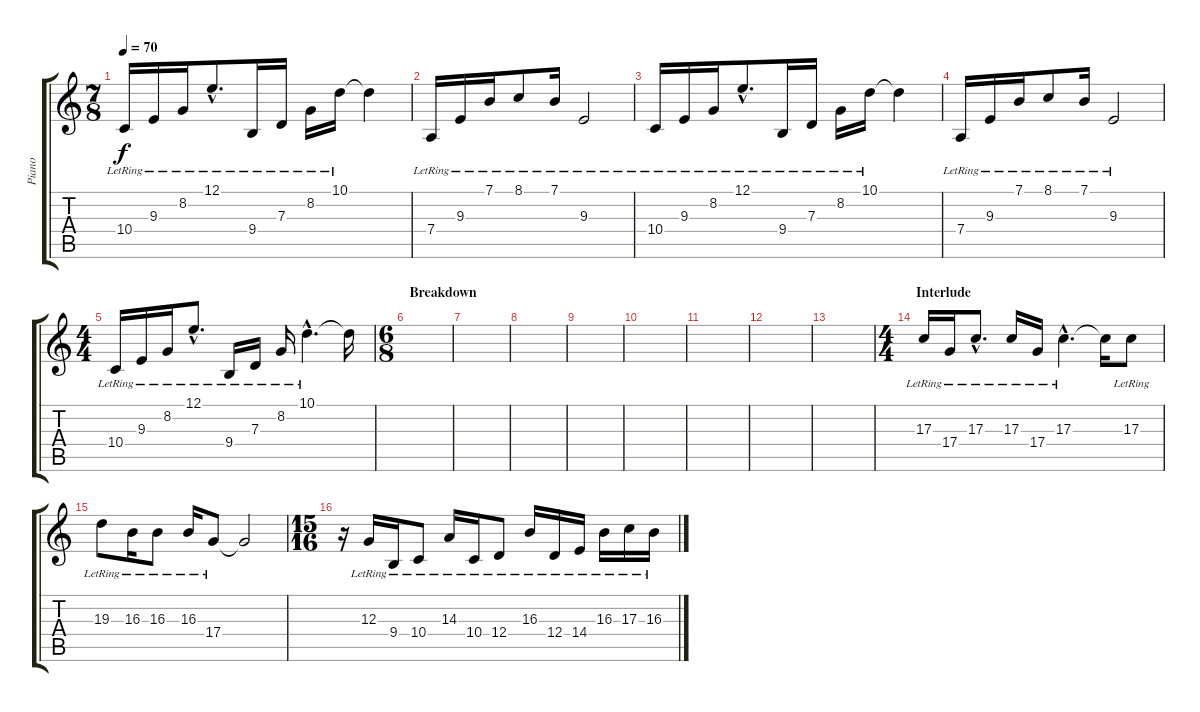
\track ("Piano" "Piano") {instrument brightacousticpiano}
\staff {score tabs}
\tuning (E4 B3 G3 D3 A2 E2) {hide}
\ts (7 8)
\tempo 70
\clef g2
\ks c
10.4{lr}.16{dy f} 9.3{lr}.16 8.2{lr}.16 12.1{hac lr}.8{d} 9.4{lr}.16 7.3{lr}.16 8.2{lr}.16 10.1{lr}.16 10.1{t}.4 |
7.4{lr}.16 9.3{lr}.16 7.1{lr}.16 8.1{lr}.8 7.1{lr}.16 9.3{lr}.2 |
10.4{lr}.16 9.3{lr}.16 8.2{lr}.16 12.1{hac lr}.8{d} 9.4{lr}.16 7.3{lr}.16 8.2{lr}.16 10.1{lr}.16 10.1{t}.4 |
7.4{lr}.16 9.3{lr}.16 7.1{lr}.16 8.1{lr}.8 7.1{lr}.16 9.3{lr}.2 |
\ts (4 4)
10.4{lr}.16 9.3{lr}.16 8.2{lr}.16 12.1{hac lr}.8{d} 9.4{lr}.16 7.3{lr}.16 8.2{lr}.16 10.1{hac lr}.4{d} 10.1{t}.16 |
\ts (6 8)
\section ("" "Breakdown")
|
|
|
|
|
|
|
|
\ts (4 4)
\section ("" "Interlude")
17.3{lr}.16 17.4{lr}.16 17.3{hac lr}.8{d} 17.3{lr}.16 17.4{lr}.16 17.3{hac lr}.4{d} 17.3{t}.16 17.3{lr}.8 |
19.3{lr}.8 16.3{lr}.16 16.3{lr}.8 16.3{lr}.16 17.4{lr}.8 17.4{t}.2 |
\ts (15 16)
r.16 12.3{lr}.16 9.4{lr}.16 10.4{lr}.8 14.3{lr}.16 10.4{lr}.16 12.4{lr}.8 16.3{lr}.16 12.4{lr}.16 14.4{lr}.16 16.3{lr}.16 17.3{lr}.16 16.3{lr}.16
